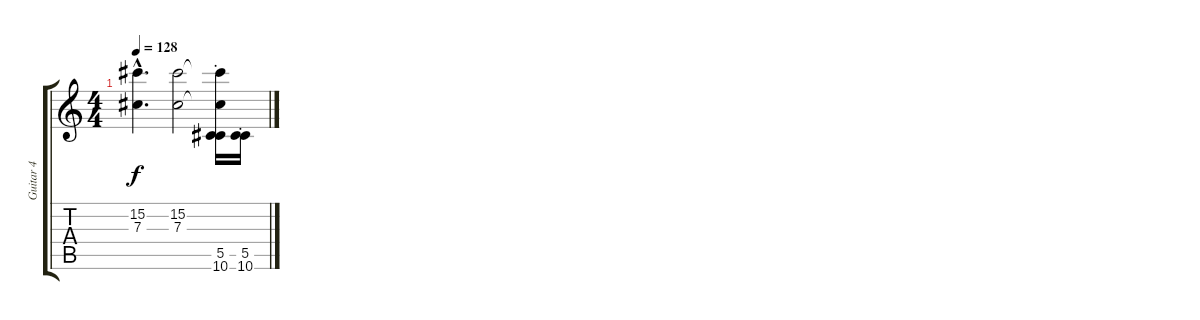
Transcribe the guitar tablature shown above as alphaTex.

\track ("Guitar 4" "Guitar 4") {instrument distortionguitar}
\staff {score tabs}
\tuning (Eb4 Bb3 Gb3 Db3 Ab2 Eb2) {hide}
\ts (4 4)
\tempo 128
\clef g2
\ks c
(15.2{hac} 7.3{hac}).4{d dy f} (15.2 7.3).2 (15.2{t} 7.3{t} 5.5{st} 10.6{st}).16 (5.5{st} 10.6{st}).16
